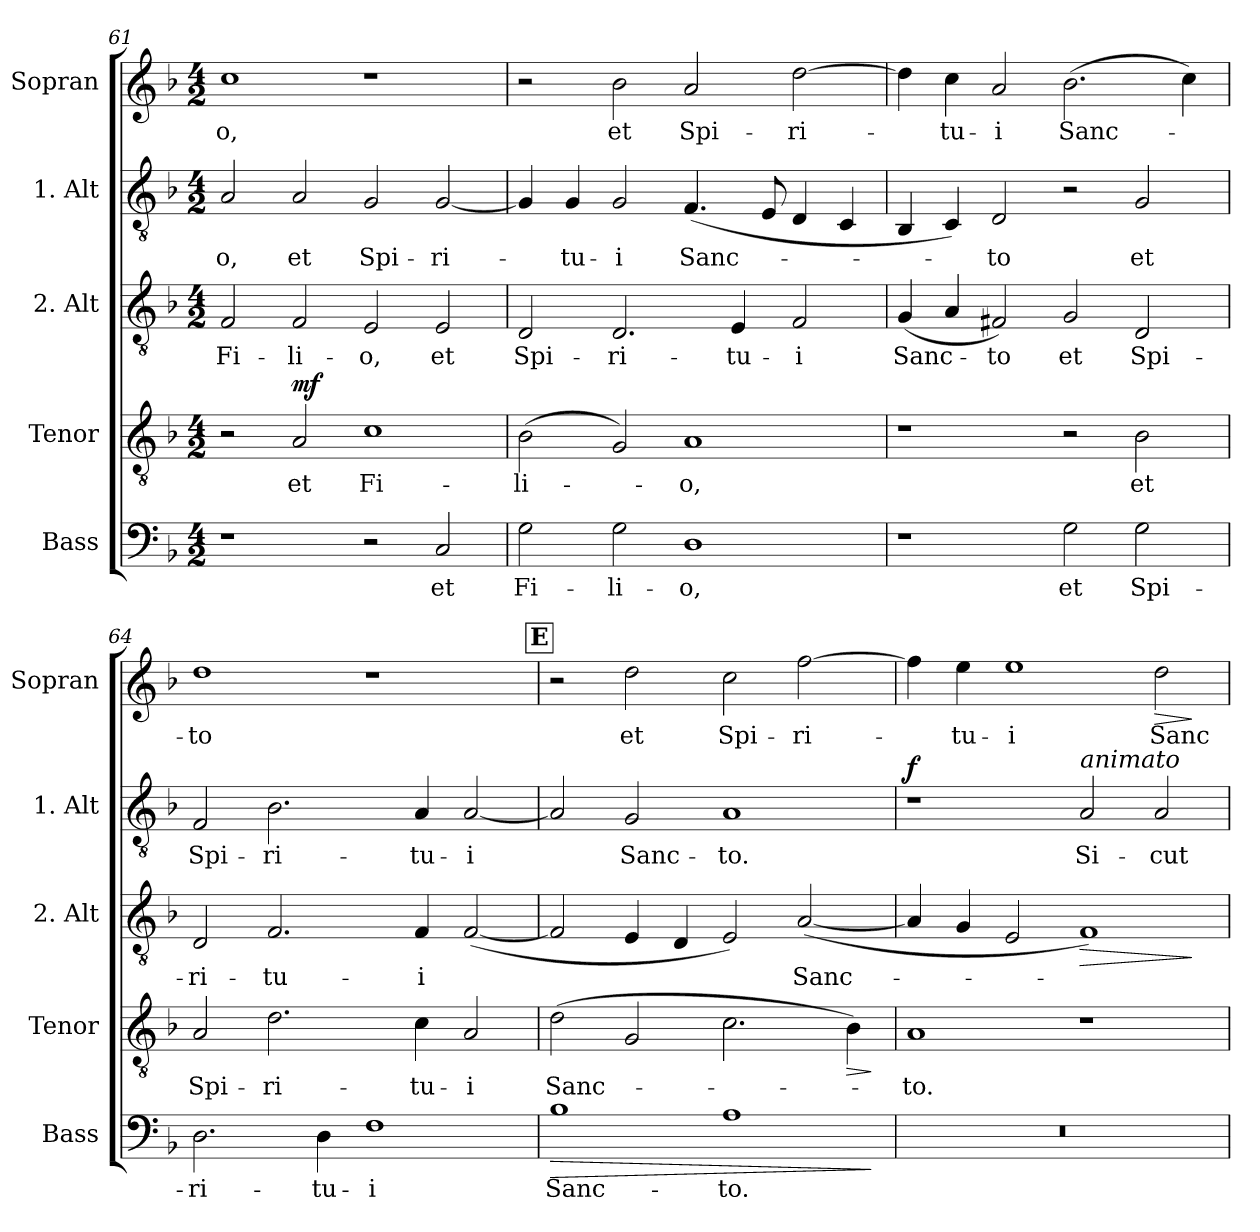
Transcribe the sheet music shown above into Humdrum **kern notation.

**kern	**text	**dynam	**kern	**text	**dynam	**kern	**text	**dynam	**kern	**text	**dynam	**kern	**text	**dynam
*part5	*part5	*part5	*part4	*part4	*part4	*part3	*part3	*part3	*part2	*part2	*part2	*part1	*part1	*part1
*staff5	*staff5	*staff5	*staff4	*staff4	*staff4	*staff3	*staff3	*staff3	*staff2	*staff2	*staff2	*staff1	*staff1	*staff1
*I"Bass	*	*	*I"Tenor	*	*	*I"2. Alt	*	*	*I"1. Alt	*	*	*I"Sopran	*	*
*I'Bass	*	*	*I'Tenor	*	*	*I'2. Alt	*	*	*I'1. Alt	*	*	*I'Sopran	*	*
*clefF4	*	*	*clefGv2	*	*	*clefGv2	*	*	*clefGv2	*	*	*clefG2	*	*
*ITrd3c5	*	*	*	*	*	*ITrd-7c-12	*	*	*ITrd-7c-12	*	*	*	*	*
*k[]	*	*	*k[b-]	*	*	*k[b-]	*	*	*k[b-]	*	*	*k[b-]	*	*
*M4/2	*	*	*M4/2	*	*	*M4/2	*	*	*M4/2	*	*	*M4/2	*	*
=61	=61	=61	=61	=61	=61	=61	=61	=61	=61	=61	=61	=61	=61	=61
!	!	!	!	!	!	!	!LO:LY:b	!	!	!LO:LY:b	!	!	!LO:LY:b	!
1r	.	.	2r	.	.	2f/	Fi-	.	2a/	-o,	.	1cc	-o,	.
!	!	!	!	!LO:LY:b	!LO:DY:a	!	!LO:LY:b	!	!	!LO:LY:b	!	!	!	!
.	.	.	2A/	et	mf	2f/	-li-	.	2a/	et	.	.	.	.
!	!	!	!	!LO:LY:b	!	!	!LO:LY:b	!	!	!LO:LY:b	!	!	!	!
2r	.	.	1c	Fi-	.	2e/	-o,	.	2g/	Spi-	.	1r	.	.
!	!LO:LY:b	!	!	!	!	!	!LO:LY:b	!	!	!LO:LY:b	!	!	!	!
2GG/	et	.	.	.	.	2e/	et	.	[2g/	-ri-	.	.	.	.
!!LO:LB:g=z
=62	=62	=62	=62	=62	=62	=62	=62	=62	=62	=62	=62	=62	=62	=62
!	!LO:LY:b	!	!	!LO:LY:b	!	!	!LO:LY:b	!	!	!	!	!	!	!
2D\	Fi-	.	(>2B-\	-li-	.	2d/	Spi-	.	4g/]	.	.	2r	.	.
!	!	!	!	!	!	!	!	!	!	!LO:LY:b	!	!	!	!
.	.	.	.	.	.	.	.	.	4g/	-tu-	.	.	.	.
!	!LO:LY:b	!	!	!	!	!	!LO:LY:b	!	!	!LO:LY:b	!	!	!LO:LY:b	!
2D\	-li-	.	2G/)	.	.	2.d/	-ri-	.	2g/	-i	.	2b-\	et	.
!	!LO:LY:b	!	!	!LO:LY:b	!	!	!	!	!	!LO:LY:b	!	!	!LO:LY:b	!
1AA	-o,	.	1A	-o,	.	.	.	.	(<4.f/	Sanc-	.	2a/	Spi-	.
!	!	!	!	!	!	!	!LO:LY:b	!	!	!	!	!	!	!
.	.	.	.	.	.	4e/	-tu-	.	.	.	.	.	.	.
.	.	.	.	.	.	.	.	.	8e/	.	.	.	.	.
!	!	!	!	!	!	!	!LO:LY:b	!	!	!	!	!	!LO:LY:b	!
.	.	.	.	.	.	2f/	-i	.	4d/	.	.	[2dd\	-ri-	.
.	.	.	.	.	.	.	.	.	4c/	.	.	.	.	.
=63	=63	=63	=63	=63	=63	=63	=63	=63	=63	=63	=63	=63	=63	=63
!	!	!	!	!	!	!	!LO:LY:b	!	!	!	!	!	!	!
1r	.	.	1r	.	.	(<4g/	Sanc-	.	4B-/	.	.	4dd\]	.	.
!	!	!	!	!	!	!	!	!	!	!	!	!	!LO:LY:b	!
.	.	.	.	.	.	4a/	.	.	4c/)	.	.	4cc\	-tu-	.
!	!	!	!	!	!	!	!LO:LY:b	!	!	!LO:LY:b	!	!	!LO:LY:b	!
.	.	.	.	.	.	2f#X/)	-to	.	2d/	-to	.	2a/	-i	.
!	!LO:LY:b	!	!	!	!	!	!LO:LY:b	!	!	!	!	!	!LO:LY:b	!
2D\	et	.	2r	.	.	2g/	et	.	2r	.	.	(>2.b-\	Sanc-	.
!	!LO:LY:b	!	!	!LO:LY:b	!	!	!LO:LY:b	!	!	!LO:LY:b	!	!	!	!
2D\	Spi-	.	2B-\	et	.	2d/	Spi-	.	2g/	et	.	.	.	.
.	.	.	.	.	.	.	.	.	.	.	.	4cc\)	.	.
=64	=64	=64	=64	=64	=64	=64	=64	=64	=64	=64	=64	=64	=64	=64
!	!LO:LY:b	!	!	!LO:LY:b	!	!	!LO:LY:b	!	!	!LO:LY:b	!	!	!LO:LY:b	!
2.AA\	-ri-	.	2A/	Spi-	.	2d/	-ri-	.	2f/	Spi-	.	1dd	-to	.
!	!	!	!	!LO:LY:b	!	!	!LO:LY:b	!	!	!LO:LY:b	!	!	!	!
.	.	.	2.d\	-ri-	.	2.f/	-tu-	.	2.b-\	-ri-	.	.	.	.
!	!LO:LY:b	!	!	!	!	!	!	!	!	!	!	!	!	!
4AA\	-tu-	.	.	.	.	.	.	.	.	.	.	.	.	.
!	!LO:LY:b	!	!	!	!	!	!	!	!	!	!	!	!	!
1C	-i	.	.	.	.	.	.	.	.	.	.	1r	.	.
!	!	!	!	!LO:LY:b	!	!	!LO:LY:b	!	!	!LO:LY:b	!	!	!	!
.	.	.	4c\	-tu-	.	4f/	-i	.	4a/	-tu-	.	.	.	.
!	!	!	!	!LO:LY:b	!	!	!	!	!	!LO:LY:b	!	!	!	!
.	.	.	2A/	-i	.	(<[2f/	.	.	[2a/	-i	.	.	.	.
!!LO:REH:place=s1:a:B:fs=16:t=E
=65	=65	=65	=65	=65	=65	=65	=65	=65	=65	=65	=65	=65	=65	=65
!	!LO:LY:b	!LO:HP:b	!	!LO:LY:b	!	!	!	!	!	!	!	!	!	!
1F	Sanc-	>	(>2d\	Sanc-	.	2f/]	.	.	2a/]	.	.	2r	.	.
!	!	!	!	!	!	!	!	!	!	!LO:LY:b	!	!	!LO:LY:b	!
.	.	.	2G/	.	.	4e/	.	.	2g/	Sanc-	.	2dd\	et	.
.	.	.	.	.	.	4d/	.	.	.	.	.	.	.	.
!	!LO:LY:b	!	!	!	!	!	!	!	!	!LO:LY:b	!	!	!LO:LY:b	!
1E	-to.	.	2.c\	.	.	2e/)	.	.	1a	-to.	.	2cc\	Spi-	.
!	!	!	!	!	!	!	!LO:LY:b	!	!	!	!	!	!LO:LY:b	!
.	.	.	.	.	.	(<[2a/	Sanc-	.	.	.	.	[2ff\	-ri-	.
!	!	!	!	!	!LO:HP:b	!	!	!	!	!	!	!	!	!
.	.	.	4B-\)	.	>	.	.	.	.	.	.	.	.	.
.	.	]	.	.	]	.	.	.	.	.	.	.	.	.
=66	=66	=66	=66	=66	=66	=66	=66	=66	=66	=66	=66	=66	=66	=66
!	!	!	!	!LO:LY:b	!	!	!	!	!	!	!LO:DY:a	!	!	!
0r	.	.	1A	-to.	.	4a/]	.	.	1r	.	f	4ff\]	.	.
!	!	!	!	!	!	!	!	!	!	!	!	!	!LO:LY:b	!
.	.	.	.	.	.	4g/	.	.	.	.	.	4ee\	-tu-	.
!	!	!	!	!	!	!	!	!	!	!	!	!	!LO:LY:b	!
.	.	.	.	.	.	2e/	.	.	.	.	.	1ee	-i	.
!	!	!	!	!	!	!	!	!	!LO:TX:a:i:t=animato	!	!	!	!	!
!	!	!	!	!	!	!	!	!LO:HP:b	!	!LO:LY:b	!	!	!	!
.	.	.	1r	.	.	1f)	.	>	2a/	Si-	.	.	.	.
!	!	!	!	!	!	!	!	!	!	!LO:LY:b	!	!	!LO:LY:b	!LO:HP:b
.	.	.	.	.	.	.	.	.	2a/	-cut	.	2dd\	Sanc-	>
.	.	.	.	.	.	.	.	]	.	.	.	.	.	]
=	=	=	=	=	=	=	=	=	=	=	=	=	=	=
*-	*-	*-	*-	*-	*-	*-	*-	*-	*-	*-	*-	*-	*-	*-
